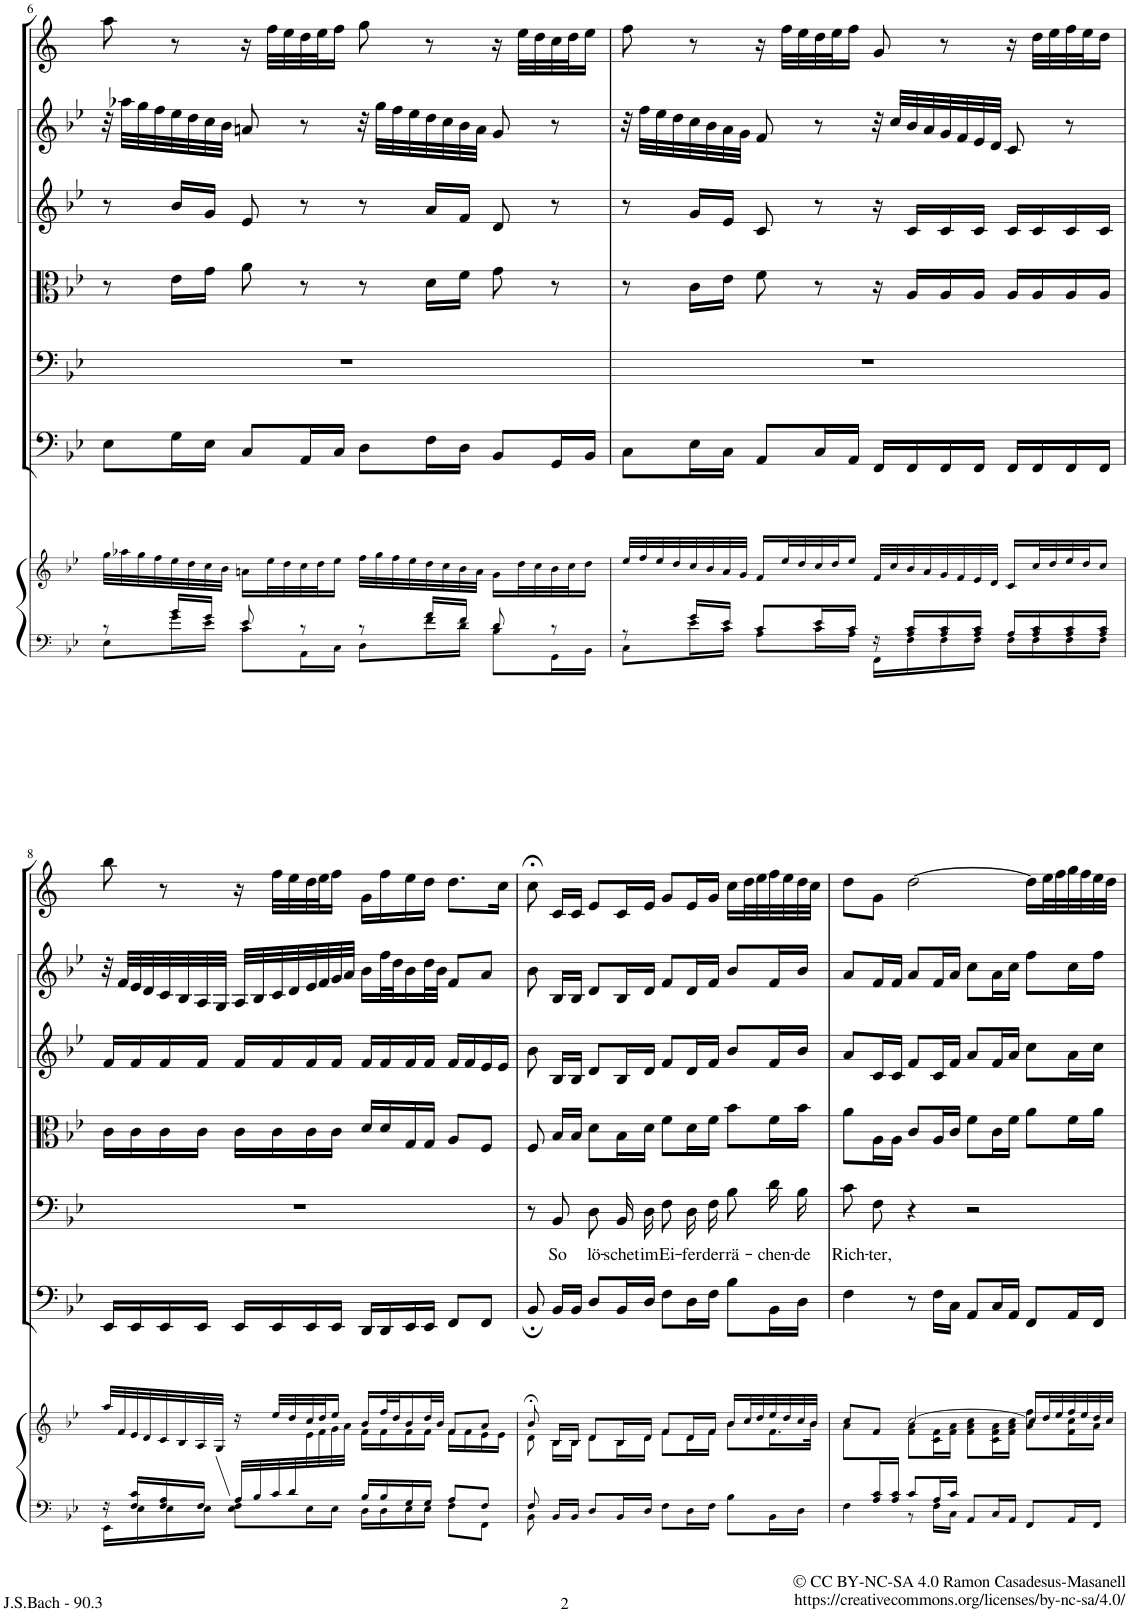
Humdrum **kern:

**kern	**kern	**kern	**kern	**text	**kern	**kern	**kern	**kern
*part7	*part7	*part6	*part5	*part5	*part4	*part3	*part2	*part1
*staff8	*staff7	*staff6	*staff5	*staff5	*staff4	*staff3	*staff2	*staff1
*I"Piano reduction	*	*I"Continuo	*I"Basso	*	*I"Viola	*I"Violino II	*I"Violino I	*I"Tromba
*I'Pno	*	*	*	*	*	*	*	*
!!LO:PB:g=z
*clefF4	*clefG2	*clefF4	*clefF4	*	*clefC3	*clefG2	*clefG2	*clefG2
*	*	*	*	*	*	*	*	*Trd1c2
*k[b-e-]	*k[b-e-]	*k[b-e-]	*k[b-e-]	*	*k[b-e-]	*k[b-e-]	*k[b-e-]	*k[]
*M4/4	*M4/4	*M4/4	*M4/4	*	*M4/4	*M4/4	*M4/4	*M4/4
*met(c)	*met(c)	*met(c)	*met(c)	*	*met(c)	*met(c)	*met(c)	*met(c)
=6	=6	=6	=6	=6	=6	=6	=6	=6
*^	*	*	*	*	*	*	*	*
8r	8E-\L	32gg\LLL	8E-\L	1r	.	8r	8r	32r	8aa\
.	.	32aa-X\	.	.	.	.	.	32aa-X\LLL	.
.	.	32gg\	.	.	.	.	.	32gg\	.
.	.	32ff\	.	.	.	.	.	32ff\	.
16b-/LL	16g\L	32ee-\	16G\L	.	.	16e-\LL	16b-/LL	32ee-\	8r
.	.	32dd\	.	.	.	.	.	32dd\	.
16g/JJ	16e-\JJ	32cc\	16E-\JJ	.	.	16g\JJ	16g/JJ	32cc\	.
.	.	32b-\JJJ	.	.	.	.	.	32b-\JJJ	.
8e-/	8c\L	16an\LL	8C/L	.	.	8a\	8e-/	8an/	16r
.	.	32ee-\L	.	.	.	.	.	.	32ff\LLL
.	.	32dd\	.	.	.	.	.	.	32ee\
8r	16AA\L	32cc\	16AA/L	.	.	8r	8r	8r	32dd\
.	.	32dd\J	.	.	.	.	.	.	32ee\J
.	16C\JJ	16ee-\JJ	16C/JJ	.	.	.	.	.	16ff\JJ
8r	8D\L	32ff\LLL	8D\L	.	.	8r	8r	32r	8gg\
.	.	32gg\	.	.	.	.	.	32gg\LLL	.
.	.	32ff\	.	.	.	.	.	32ff\	.
.	.	32ee-\	.	.	.	.	.	32ee-\	.
16a/LL	16f\L	32dd\	16F\L	.	.	16d\LL	16a/LL	32dd\	8r
.	.	32cc\	.	.	.	.	.	32cc\	.
16f/JJ	16d\JJ	32b-\	16D\JJ	.	.	16f\JJ	16f/JJ	32b-\	.
.	.	32a\JJJ	.	.	.	.	.	32a\JJJ	.
8d/	8B-\L	16g\LL	8BB-/L	.	.	8g\	8d/	8g/	16r
.	.	32dd\L	.	.	.	.	.	.	32ee\LLL
.	.	32cc\	.	.	.	.	.	.	32dd\
8r	16GG\L	32b-\	16GG/L	.	.	8r	8r	8r	32cc\
.	.	32cc\J	.	.	.	.	.	.	32dd\J
.	16BB-\JJ	16dd\JJ	16BB-/JJ	.	.	.	.	.	16ee\JJ
=7	=7	=7	=7	=7	=7	=7	=7	=7	=7
8r	8C\L	32ee-/LLL	8C\L	1r	.	8r	8r	32r	8ff\
.	.	32ff/	.	.	.	.	.	32ff\LLL	.
.	.	32ee-/	.	.	.	.	.	32ee-\	.
.	.	32dd/	.	.	.	.	.	32dd\	.
16g/LL	16e-\L	32cc/	16E-\L	.	.	16c\LL	16g/LL	32cc\	8r
.	.	32b-/	.	.	.	.	.	32b-\	.
16e-/JJ	16c\JJ	32a/	16C\JJ	.	.	16e-\JJ	16e-/JJ	32a\	.
.	.	32g/JJJ	.	.	.	.	.	32g\JJJ	.
8c/L	8A\L	16f/LL	8AA/L	.	.	8f\	8c/	8f/	16r
.	.	32ee-/L	.	.	.	.	.	.	32ff\LLL
.	.	32dd/	.	.	.	.	.	.	32ee\
16e-/L	16c\L	32cc/	16C/L	.	.	8r	8r	8r	32dd\
.	.	32dd/J	.	.	.	.	.	.	32ee\J
16c/JJ	16A\JJ	16ee-/JJ	16AA/JJ	.	.	.	.	.	16ff\JJ
16r	16FF\LL	32f/LLL	16FF/LL	.	.	16r	16r	32r	8g/
.	.	32cc/	.	.	.	.	.	32cc/LLL	.
16A/ 16c/LL	16F\	32b-/	16FF/	.	.	16A/LL	16c/LL	32b-/	.
.	.	32a/	.	.	.	.	.	32a/	.
16A/ 16c/	16F\	32g/	16FF/	.	.	16A/	16c/	32g/	8r
.	.	32f/	.	.	.	.	.	32f/	.
16A/ 16c/JJ	16F\JJ	32e-/	16FF/JJ	.	.	16A/JJ	16c/JJ	32e-/	.
.	.	32d/JJJ	.	.	.	.	.	32d/JJJ	.
16A/LL	16F\LL	16c/LL	16FF/LL	.	.	16A/LL	16c/LL	8c/	16r
16A/ 16c/	16F\	32cc/L	16FF/	.	.	16A/	16c/	.	32dd\LLL
.	.	32dd/	.	.	.	.	.	.	32ee\
16A/ 16c/	16F\	32ee-/	16FF/	.	.	16A/	16c/	8r	32ff\
.	.	32dd/J	.	.	.	.	.	.	32ee\J
16A/ 16c/JJ	16F\JJ	16cc/JJ	16FF/JJ	.	.	16A/JJ	16c/JJ	.	16dd\JJ
!!LO:LB:g=z
=8	=8	=8	=8	=8	=8	=8	=8	=8	=8
*	*^	*^	*	*	*	*	*	*	*
4ryy	16r	16EE-\LL	32aa/LLL	4ryy	16EE-/LL	1r	.	16c\LL	16f/LL	32r	8bb\
.	.	.	32f/	.	.	.	.	.	.	32f/LLL	.
.	16F/ 16c/LL	16E-\	32e-/	.	16EE-/	.	.	16c\	16f/	32e-/	.
.	.	.	32d/	.	.	.	.	.	.	32d/	.
.	16F/ 16A/	16E-\	32c/	.	16EE-/	.	.	16c\	16f/	32c/	8r
.	.	.	32B-/	.	.	.	.	.	.	32B-/	.
.	16F/JJ	16E-\JJ	32A/	.	16EE-/JJ	.	.	16c\JJ	16f/JJ	32A/	.
.	.	.	32G/JJJ	.	.	.	.	.	.	32G/JJJ	.
32A/LLL	4ryy	8E-\ 8F\L	16r	8ryy	16EE-/LL	.	.	16c\LL	16f/LL	32A/LLL	16r
32B-/	.	.	.	.	.	.	.	.	.	32B-/	.
32c/	.	.	32ee-/LLL	.	16EE-/	.	.	16c\	16f/	32c/	32ff\LLL
32d/	.	.	32dd/	.	.	.	.	.	.	32d/	32ee\
2ryy	.	16E-\L	32cc/	32e-\	16EE-/	.	.	16c\	16f/	32e-/	32dd\
.	.	.	32dd/J	32f\	.	.	.	.	.	32f/	32ee\J
.	.	16E-\JJ	16ee-/JJ	32g\	16EE-/JJ	.	.	16c\JJ	16f/JJ	32g/	16ff\JJ
.	.	.	.	32a\JJJ	.	.	.	.	.	32a/JJJ	.
.	16B-/LL	16D\LL	16b-/LL	16f\LL	16DD/LL	.	.	16d/LL	16f/LL	16b-\LL	16g\LL
.	16B-/	16D\	32ff/L	16f\	16DD/	.	.	16d/	16f/	32ff\L	16ff\
.	.	.	32dd/J	.	.	.	.	.	.	32dd\J	.
.	16G/	16E-\	16b-/	16f\	16EE-/	.	.	16G/	16f/	16b-\	16ee\
.	16G/JJ	16E-\JJ	32dd/L	16f\JJ	16EE-/JJ	.	.	16G/JJ	16f/JJ	32dd\L	16dd\JJ
.	.	.	32b-/JJJ	.	.	.	.	.	.	32b-\JJJ	.
.	8A/L	8F\L	8f/L	16f\LL	8FF/L	.	.	8A/L	16f/LL	8f/L	8.dd\L
.	.	.	.	16f\	.	.	.	.	16f/	.	.
8ryy	8F/J	8FF\J	8a/J	16e-\	8FF/J	.	.	8F/J	16e-/	8a/J	.
.	.	.	.	16e-\JJ	.	.	.	.	16e-/JJ	.	16cc\Jk
*	*v	*v	*	*	*	*	*	*	*	*	*
=9	=9	=9	=9	=9	=9	=9	=9	=9	=9	=9
8F/	8BB-\	8b-;</	8d\	8BB-;/	8r	.	8F/	8b-\	8b-\	8cc;<\
!	!	!	!	!	!	!LO:LY:b	!	!	!	!
16BB-/LL	8ryy	16B-/LL	16B-\LL	16BB-/LL	8BB-/	So	16B-/LL	16B-/LL	16B-/LL	16c/LL
16BB-/JJ	.	16B-/JJ	16B-\JJ	16BB-/JJ	.	.	16B-/JJ	16B-/JJ	16B-/JJ	16c/JJ
!	!	!	!	!	!	!LO:LY:b	!	!	!	!
8D/L	4ryy	8d/L	8d\L	8D/L	8D\L	lö-	8d\L	8d/L	8d/L	8e/L
!	!	!	!	!	!	!LO:LY:b	!	!	!	!
16BB-/L	.	16B-/L	16B-\L	16BB-/L	16BB-\L	schet	16B-\L	16B-/L	16B-/L	16c/L
!	!	!	!	!	!	!LO:LY:b	!	!	!	!
16D/JJ	.	16d/JJ	16d\JJ	16D/JJ	16D\JJ	im	16d\JJ	16d/JJ	16d/JJ	16e/JJ
!	!	!	!	!	!	!LO:LY:b	!	!	!	!
8F\L	2ryy	8f/L	8f\L	8F\L	8F\L	Ei-	8f\L	8f/L	8f/L	8g/L
!	!	!	!	!	!	!LO:LY:b	!	!	!	!
16D\L	.	16d/L	16d\L	16D\L	16D\L	fer	16d\L	16d/L	16d/L	16e/L
!	!	!	!	!	!	!LO:LY:b	!	!	!	!
16F\JJ	.	16f/JJ	16f\JJ	16F\JJ	16F\JJ	der	16f\JJ	16f/JJ	16f/JJ	16g/JJ
!	!	!	!	!	!	!LO:LY:b	!	!	!	!
8B-\L	.	16b-/LL	8b-\L	8B-\L	8B-\L	rä-	8b-\L	8b-/L	8b-/L	16cc\LL
.	.	32cc/L	.	.	.	.	.	.	.	32dd\L
.	.	32dd/	.	.	.	.	.	.	.	32ee\
!	!	!	!	!	!	!LO:LY:b	!	!	!	!
16BB-\L	.	32ee-/	16.f\L	16BB-\L	16d\L	chen-	16f\L	16f/L	16f/L	32ff\
.	.	32dd/	.	.	.	.	.	.	.	32ee\
!	!	!	!	!	!	!LO:LY:b	!	!	!	!
16D\JJ	.	32cc/	.	16D\JJ	16B-\JJ	de	16b-\JJ	16b-/JJ	16b-/JJ	32dd\
.	.	32b-/JJJ	32b-\JJk	.	.	.	.	.	.	32cc\JJJ
=10	=10	=10	=10	=10	=10	=10	=10	=10	=10	=10
*	*	*	*^	*	*	*	*	*	*	*
!	!	!	!	!	!	!	!LO:LY:b	!	!	!	!
8ryy	4F\	8cc/L	4ryy	8a\L	4F\	8c\L	Rich-	8a\L	8a/L	8a/L	8dd\L
!	!	!	!	!	!	!	!LO:LY:b	!	!	!	!
16A/ 16c/L	.	8f/J	.	2..ryy	.	8F\J	ter,	16A\L	16c/L	16f/L	8g\J
16A/ 16c/JJ	.	.	.	.	.	.	.	16A\JJ	16c/JJ	16f/JJ	.
8c/L	8r	[2cc/	8f\ 8a\L	.	8r	4r	.	8c/L	8f/L	8a/L	[2dd\
16A/L	16F\LL	.	16c\ 16f\L	.	16F\LL	.	.	16A/L	16c/L	16f/L	.
16c/JJ	16C\JJ	.	16f\ 16a\JJ	.	16C\JJ	.	.	16c/JJ	16f/JJ	16a/JJ	.
8AA/L	2ryy	.	8f\ 8a\ 8cc\L	.	8AA/L	2r	.	8f\L	8a/L	8cc\L	.
16C/L	.	.	16c\ 16f\ 16a\L	.	16C/L	.	.	16c\L	16f/L	16a\L	.
16AA/JJ	.	.	16f\ 16a\ 16cc\JJ	.	16AA/JJ	.	.	16f\JJ	16a/JJ	16cc\JJ	.
8FF/L	.	16cc/LL]	8a\ 8ff\L	.	8FF/L	.	.	8a\L	8cc\L	8ff\L	16dd\LL]
.	.	32dd/L	.	.	.	.	.	.	.	.	32ee\L
.	.	32ee-/	.	.	.	.	.	.	.	.	32ff\
16AA/L	.	32ff/	16f\ 16cc\L	.	16AA/L	.	.	16f\L	16a\L	16cc\L	32gg\
.	.	32ee-/	.	.	.	.	.	.	.	.	32ff\
16FF/JJ	.	32dd/	16a\JJ	.	16FF/JJ	.	.	16a\JJ	16cc\JJ	16ff\JJ	32ee\
.	.	32cc/JJJ	.	.	.	.	.	.	.	.	32dd\JJJ
*v	*v	*	*	*	*	*	*	*	*	*	*
*	*v	*v	*v	*	*	*	*	*	*	*
=	=	=	=	=	=	=	=	=
*-	*-	*-	*-	*-	*-	*-	*-	*-
